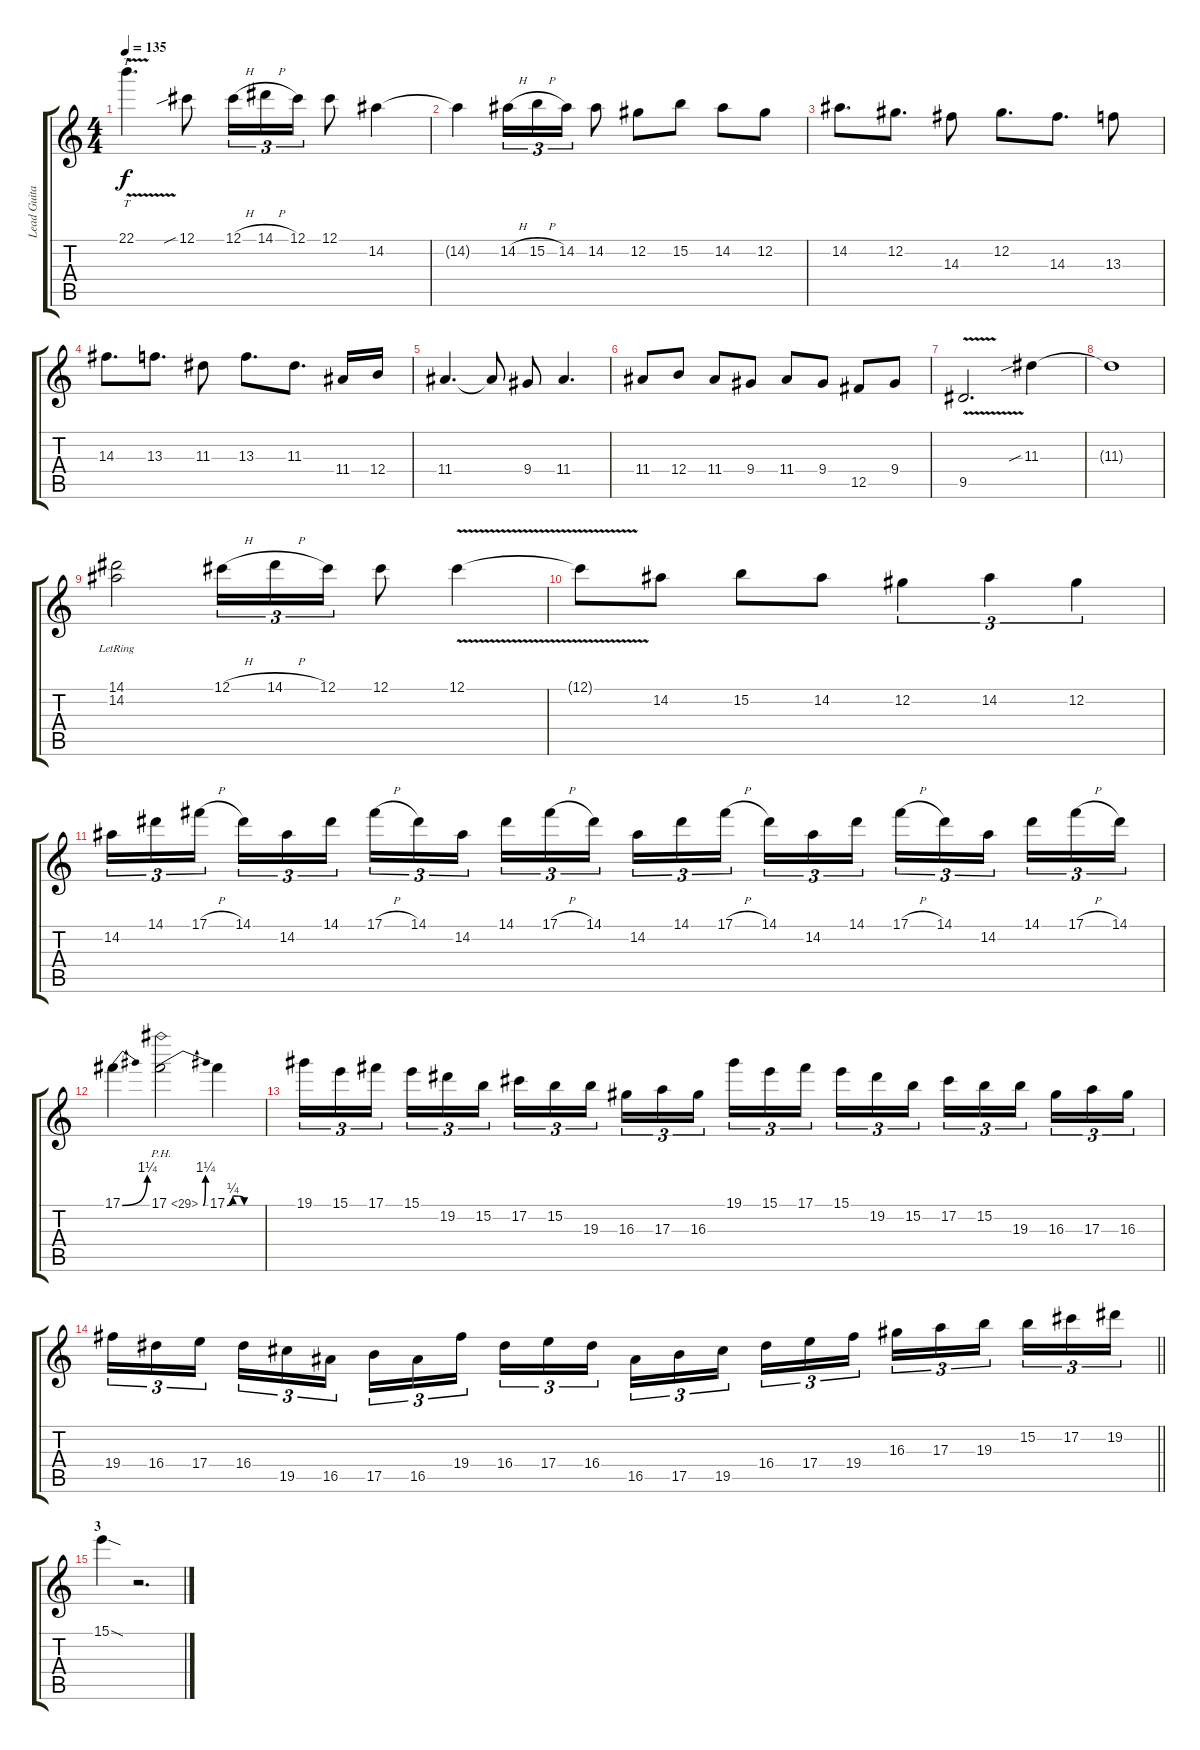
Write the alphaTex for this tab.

\track ("Lead Guitar" "Lead Guita") {instrument distortionguitar}
\staff {score tabs}
\tuning (Db4 Ab3 E3 B2 Gb2 Db2) {hide}
\ts (4 4)
\tempo 135
\clef g2
\ks c
22.1{v}.4{tt d dy f} 12.1{sib}.8 12.1{h}.16{tu (3 2)} 14.1{h}.16{tu (3 2)} 12.1.16{tu (3 2)} 12.1.8 14.2.4 |
14.2{t}.4 14.2{h}.16{tu (3 2)} 15.2{h}.16{tu (3 2)} 14.2.16{tu (3 2)} 14.2.8 12.2.8 15.2.8 14.2.8 12.2.8 |
14.2.8{d} 12.2.8{d} 14.3.8 12.2.8{d} 14.3.8{d} 13.3.8 |
14.3.8{d} 13.3.8{d} 11.3.8 13.3.8{d} 11.3.8{d} 11.4.16 12.4.16 |
11.4.4{d} 11.4{t}.8 9.4.8 11.4.4{d} |
11.4.8 12.4.8 11.4.8 9.4.8 11.4.8 9.4.8 12.5.8 9.4.8 |
9.5{v}.2{d} 11.3{sib}.4 |
11.3{t}.1 |
(14.1{lr} 14.2).2 12.1{h}.16{tu (3 2)} 14.1{h}.16{tu (3 2)} 12.1.16{tu (3 2)} 12.1.8 12.1{v}.4 |
12.1{t}.8 14.2.8 15.2.8 14.2.8 12.2.4{tu (3 2)} 14.2.4{tu (3 2)} 12.2.4{tu (3 2)} |
14.2.16{tu (3 2)} 14.1.16{tu (3 2)} 17.1{h}.16{tu (3 2) beam splitsecondary} 14.1.16{tu (3 2)} 14.2.16{tu (3 2)} 14.1.16{tu (3 2)} 17.1{h}.16{tu (3 2)} 14.1.16{tu (3 2)} 14.2.16{tu (3 2) beam splitsecondary} 14.1.16{tu (3 2)} 17.1{h}.16{tu (3 2)} 14.1.16{tu (3 2)} 14.2.16{tu (3 2)} 14.1.16{tu (3 2)} 17.1{h}.16{tu (3 2) beam splitsecondary} 14.1.16{tu (3 2)} 14.2.16{tu (3 2)} 14.1.16{tu (3 2)} 17.1{h}.16{tu (3 2)} 14.1.16{tu (3 2)} 14.2.16{tu (3 2) beam splitsecondary} 14.1.16{tu (3 2)} 17.1{h}.16{tu (3 2)} 14.1.16{tu (3 2)} |
17.1{be (bend 0 0 60 5)}.4 17.1{be (bend 0 0 60 5) ph 12}.2 17.1{be (custom 0 0 10 1 20 1 30 0 60 0)}.4 |
19.1.16{tu (3 2)} 15.1.16{tu (3 2)} 17.1.16{tu (3 2) beam splitsecondary} 15.1.16{tu (3 2)} 19.2.16{tu (3 2)} 15.2.16{tu (3 2)} 17.2.16{tu (3 2)} 15.2.16{tu (3 2)} 19.3.16{tu (3 2) beam splitsecondary} 16.3.16{tu (3 2)} 17.3.16{tu (3 2)} 16.3.16{tu (3 2)} 19.1.16{tu (3 2)} 15.1.16{tu (3 2)} 17.1.16{tu (3 2) beam splitsecondary} 15.1.16{tu (3 2)} 19.2.16{tu (3 2)} 15.2.16{tu (3 2)} 17.2.16{tu (3 2)} 15.2.16{tu (3 2)} 19.3.16{tu (3 2) beam splitsecondary} 16.3.16{tu (3 2)} 17.3.16{tu (3 2)} 16.3.16{tu (3 2)} |
\barLineRight lightlight
19.4.16{tu (3 2)} 16.4.16{tu (3 2)} 17.4.16{tu (3 2) beam splitsecondary} 16.4.16{tu (3 2)} 19.5.16{tu (3 2)} 16.5.16{tu (3 2)} 17.5.16{tu (3 2)} 16.5.16{tu (3 2)} 19.4.16{tu (3 2) beam splitsecondary} 16.4.16{tu (3 2)} 17.4.16{tu (3 2)} 16.4.16{tu (3 2)} 16.5.16{tu (3 2)} 17.5.16{tu (3 2)} 19.5.16{tu (3 2) beam splitsecondary} 16.4.16{tu (3 2)} 17.4.16{tu (3 2)} 19.4.16{tu (3 2)} 16.3.16{tu (3 2)} 17.3.16{tu (3 2)} 19.3.16{tu (3 2) beam splitsecondary} 15.2.16{tu (3 2)} 17.2.16{tu (3 2)} 19.2.16{tu (3 2)} |
\section ("" "3")
15.1{sod}.4 r.2{d}
